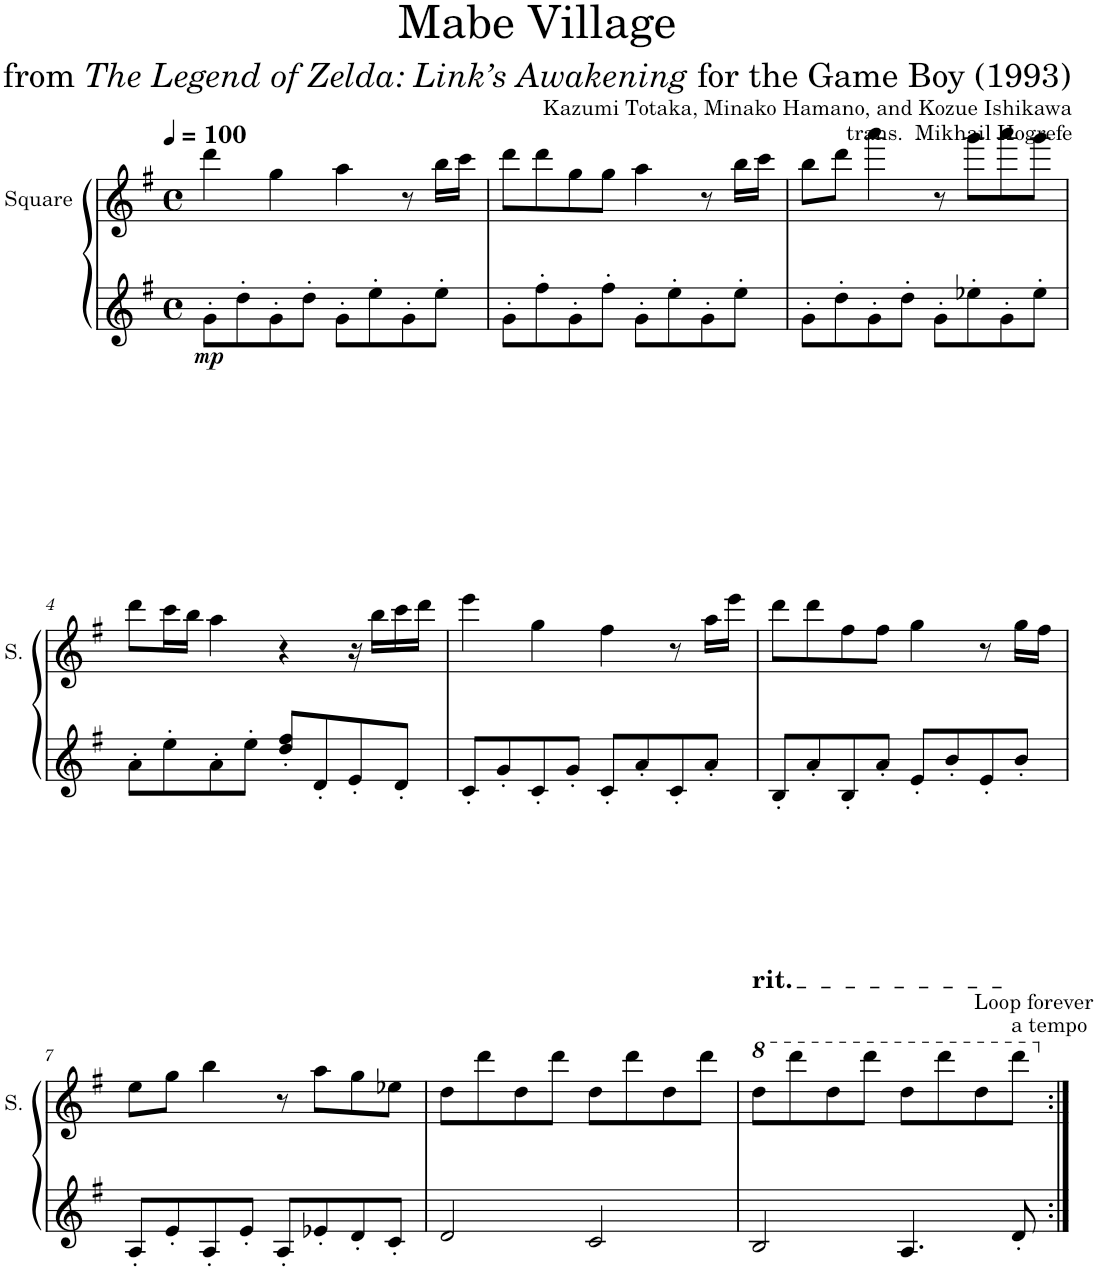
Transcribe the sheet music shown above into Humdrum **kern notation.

**kern	**dynam	**kern
*part2	*part2	*part1
*staff2	*staff2	*staff1
*I"Square Synthesizer	*	*I"Square
*	*	*I'S.
*clefG2	*	*clefG2
*k[f#]	*	*k[f#]
*M4/4	*	*M4/4
*met(c)	*	*met(c)
*MM100	*	*MM100
=1	=1	=1
!	!LO:DY:b	!
8g'\L	mp	4ddd\
8dd'\	.	.
8g'\	.	4gg\
8dd'\J	.	.
8g'\L	.	4aa\
8ee'\	.	.
8g'\	.	8r
8ee'\J	.	16bb\LL
.	.	16ccc\JJ
=2	=2	=2
8g'\L	.	8ddd\L
8ff#'\	.	8ddd\
8g'\	.	8gg\
8ff#'\J	.	8gg\J
8g'\L	.	4aa\
8ee'\	.	.
8g'\	.	8r
8ee'\J	.	16bb\LL
.	.	16ccc\JJ
=3	=3	=3
8g'\L	.	8bb\L
8dd'\	.	8ddd\J
8g'\	.	4aaa\
8dd'\J	.	.
8g'\L	.	8r
8ee-X'\	.	8ggg\L
8g'\	.	8aaa\
8ee-'\J	.	8ggg\J
!!LO:LB:g=z
=4	=4	=4
8a'\L	.	8ddd\L
8ee'\	.	16ccc\L
.	.	16bb\JJ
8a'\	.	4aa\
8ee'\J	.	.
8dd/' 8ff#/'L	.	4r
8d'/	.	.
8e'/	.	16r
.	.	16bb\LL
8d'/J	.	16ccc\
.	.	16ddd\JJ
=5	=5	=5
8c'/L	.	4eee\
8g'/	.	.
8c'/	.	4gg\
8g'/J	.	.
8c'/L	.	4ff#\
8a'/	.	.
8c'/	.	8r
8a'/J	.	16aa\LL
.	.	16eee\JJ
=6	=6	=6
8B'/L	.	8ddd\L
8a'/	.	8ddd\
8B'/	.	8ff#\
8a'/J	.	8ff#\J
8e'/L	.	4gg\
8b'/	.	.
8e'/	.	8r
8b'/J	.	16gg\LL
.	.	16ff#\JJ
!!LO:LB:g=z
=7	=7	=7
8A'/L	.	8ee\L
8e'/	.	8gg\J
8A'/	.	4bb\
8e'/J	.	.
8A'/L	.	8r
8e-X'/	.	8aa\L
8d'/	.	8gg\
8c'/J	.	8ee-X\J
=8	=8	=8
2d/	.	8dd\L
.	.	8ddd\
.	.	8dd\
.	.	8ddd\J
2c/	.	8dd\L
.	.	8ddd\
.	.	8dd\
.	.	8ddd\J
=9	=9	=9
!	!	!LO:TX:a:t=rit.
2B/	.	8ddd\L
*	*	*8va
.	.	8dddd\
.	.	8ddd\
.	.	8dddd\J
4.A/	.	8ddd\L
.	.	8dddd\
!	!	!LO:TX:a:t=Loop forever
.	.	8ddd\
!	!	!LO:TX:a:t=a tempo
8d'/	.	8dddd\J
*	*	*X8va
=:|!	=:|!	=:|!
*-	*-	*-
